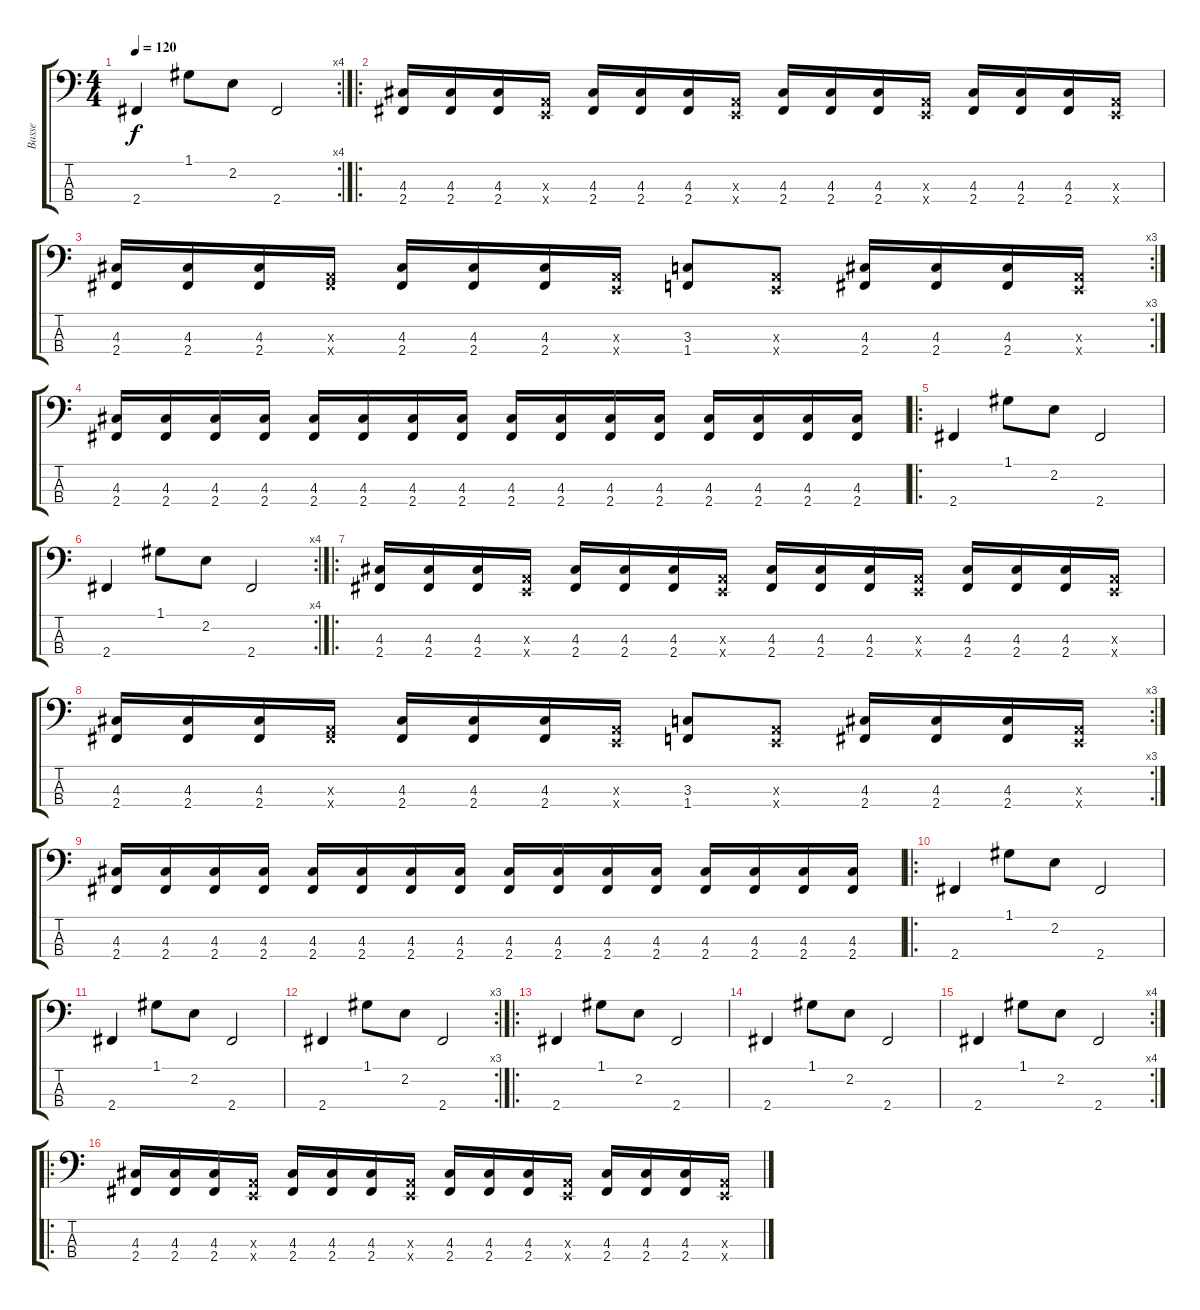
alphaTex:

\track ("Basse" "Basse") {instrument electricbasspick}
\staff {score tabs}
\tuning (G2 D2 A1 E1) {hide}
\rc 4
\ts (4 4)
\tempo 120
\clef f4
\ks c
2.4.4{dy f} 1.1.8 2.2.8 2.4.2 |
\ro
(4.3 2.4).16 (4.3 2.4).16 (4.3 2.4).16 (0.3{x} 0.4{x}).16 (4.3 2.4).16 (4.3 2.4).16 (4.3 2.4).16 (0.3{x} 0.4{x}).16 (4.3 2.4).16 (4.3 2.4).16 (4.3 2.4).16 (0.3{x} 0.4{x}).16 (4.3 2.4).16 (4.3 2.4).16 (4.3 2.4).16 (0.3{x} 0.4{x}).16 |
\rc 3
(4.3 2.4).16 (4.3 2.4).16 (4.3 2.4).16 (0.3{x} 2.4{x}).16 (4.3 2.4).16 (4.3 2.4).16 (4.3 2.4).16 (0.3{x} 0.4{x}).16 (3.3 1.4).8 (0.3{x} 0.4{x}).8 (4.3 2.4).16 (4.3 2.4).16 (4.3 2.4).16 (0.3{x} 0.4{x}).16 |
(4.3 2.4).16 (4.3 2.4).16 (4.3 2.4).16 (4.3 2.4).16 (4.3 2.4).16 (4.3 2.4).16 (4.3 2.4).16 (4.3 2.4).16 (4.3 2.4).16 (4.3 2.4).16 (4.3 2.4).16 (4.3 2.4).16 (4.3 2.4).16 (4.3 2.4).16 (4.3 2.4).16 (4.3 2.4).16 |
\ro
2.4.4 1.1.8 2.2.8 2.4.2 |
\rc 4
2.4.4 1.1.8 2.2.8 2.4.2 |
\ro
(4.3 2.4).16 (4.3 2.4).16 (4.3 2.4).16 (0.3{x} 0.4{x}).16 (4.3 2.4).16 (4.3 2.4).16 (4.3 2.4).16 (0.3{x} 0.4{x}).16 (4.3 2.4).16 (4.3 2.4).16 (4.3 2.4).16 (0.3{x} 0.4{x}).16 (4.3 2.4).16 (4.3 2.4).16 (4.3 2.4).16 (0.3{x} 0.4{x}).16 |
\rc 3
(4.3 2.4).16 (4.3 2.4).16 (4.3 2.4).16 (0.3{x} 2.4{x}).16 (4.3 2.4).16 (4.3 2.4).16 (4.3 2.4).16 (0.3{x} 0.4{x}).16 (3.3 1.4).8 (0.3{x} 0.4{x}).8 (4.3 2.4).16 (4.3 2.4).16 (4.3 2.4).16 (0.3{x} 0.4{x}).16 |
(4.3 2.4).16 (4.3 2.4).16 (4.3 2.4).16 (4.3 2.4).16 (4.3 2.4).16 (4.3 2.4).16 (4.3 2.4).16 (4.3 2.4).16 (4.3 2.4).16 (4.3 2.4).16 (4.3 2.4).16 (4.3 2.4).16 (4.3 2.4).16 (4.3 2.4).16 (4.3 2.4).16 (4.3 2.4).16 |
\ro
2.4.4 1.1.8 2.2.8 2.4.2 |
2.4.4 1.1.8 2.2.8 2.4.2 |
\rc 3
2.4.4 1.1.8 2.2.8 2.4.2 |
\ro
2.4.4 1.1.8 2.2.8 2.4.2 |
2.4.4 1.1.8 2.2.8 2.4.2 |
\rc 4
2.4.4 1.1.8 2.2.8 2.4.2 |
\ro
(4.3 2.4).16 (4.3 2.4).16 (4.3 2.4).16 (0.3{x} 0.4{x}).16 (4.3 2.4).16 (4.3 2.4).16 (4.3 2.4).16 (0.3{x} 0.4{x}).16 (4.3 2.4).16 (4.3 2.4).16 (4.3 2.4).16 (0.3{x} 0.4{x}).16 (4.3 2.4).16 (4.3 2.4).16 (4.3 2.4).16 (0.3{x} 0.4{x}).16
